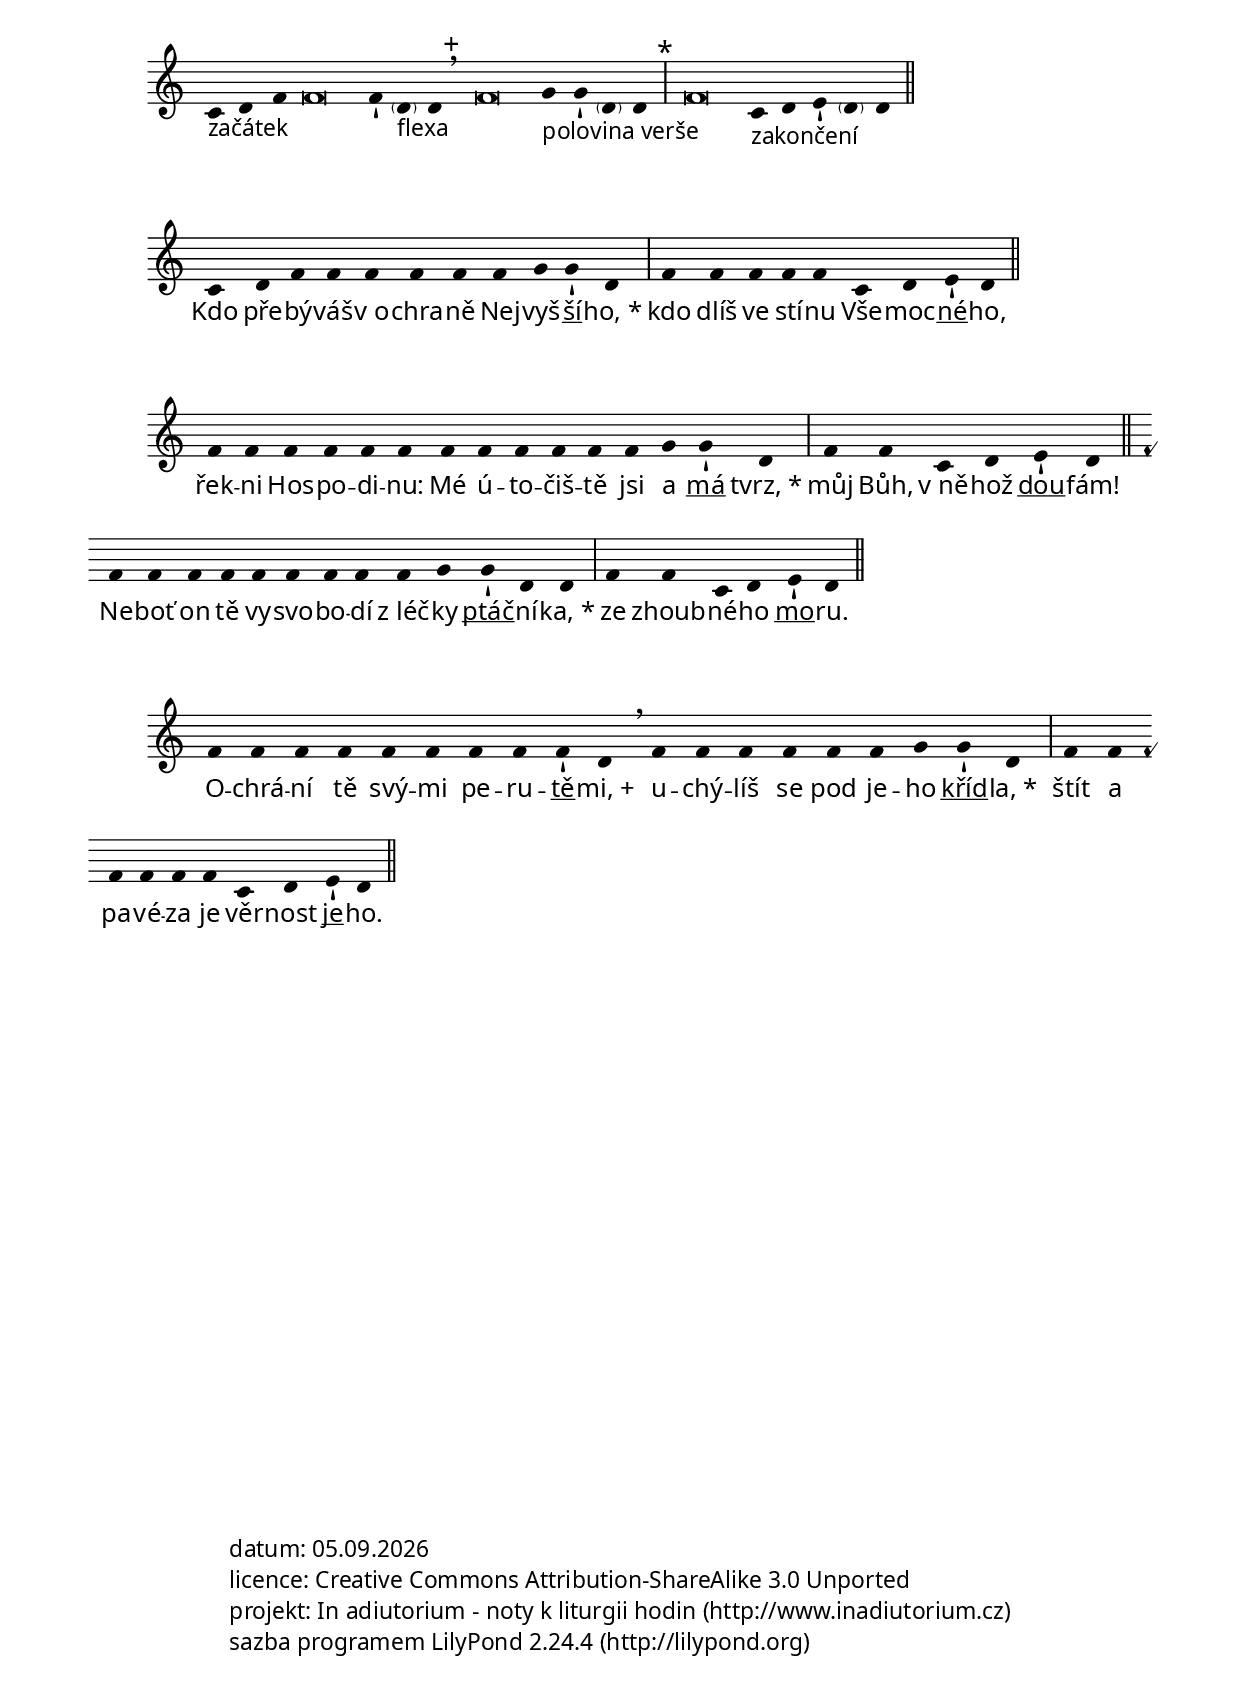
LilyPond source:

\version "2.19.0"
\include "../spolecne.ly"

\score {
  \relative c' {
    \choralniRezim
    
    c_\markup{začátek} 
    d f f\breve f4-! \parenthesize d_\markup{flexa} d \breathe \mark "+"
    
    f\breve g4_\markup{polovina verše} g-! \parenthesize d d \bar "|" \mark "*"
    
    f\breve c4_\markup{zakončení} d e-! \parenthesize d d \bar "||"
  }
  \header{ id = "1" }
}

\score {
  \relative c' {
    \choralniRezim
    c d f f f f f f g4 g-! d4 \bar "|"
    f f f f f c4 d e-! d \bar "||"
  }
  \addlyrics {
    Kdo pře -- bý -- váš -- v_o -- chra -- ně Nej -- vyš -- \markup{\underline{ší}} -- ho,_*
    
    kdo dlíš ve stí -- nu Vše -- moc -- \markup{\underline{né}} -- ho, 
  }
  \header{ id = "2" }
}

\score {
  \relative c' {
    \choralniRezim
    f f f f f f f f f f f f g4 g-! d4 \bar "|"
    f f c4 d e-! d \bar "||" \break
    
    f f f f f f f f f g4 g-! d4 d \bar "|"
    f f c4 d e-! d \bar "||"
  }
  \addlyrics {
    řek -- ni Hos -- po -- di -- nu: 
    Mé ú -- to -- čiš -- tě jsi a \markup{\underline{má}} tvrz,_* 
    můj Bůh, v_ně -- hož \markup{\underline{dou}} -- fám!

    Ne -- boť on tě vy -- svo -- bo -- dí z_léč -- ky \markup{\underline{ptáč}} -- ní -- ka,_* 
    ze zhoub -- né -- ho \markup{\underline{mo}} -- ru. 
  }
  \header{ id = "3" }
}

\score {
  \relative c' {
    \choralniRezim
    f f f f f f f f f4-! d \breathe
    f f f f f f g4 g-! d4 \bar "|"
    f f f f f f c4 d e-! d \bar "||"
  }
  \addlyrics {
    O -- chrá -- ní tě svý -- mi pe -- ru -- \markup{\underline{tě}} -- mi,_+ 
    u -- chý -- líš se pod je -- ho \markup{\underline{kříd}} -- la,_* 
    štít a pa -- vé -- za je věr -- nost \markup{\underline{je}} -- ho. 
  }
  \header{ id = "4" }
}